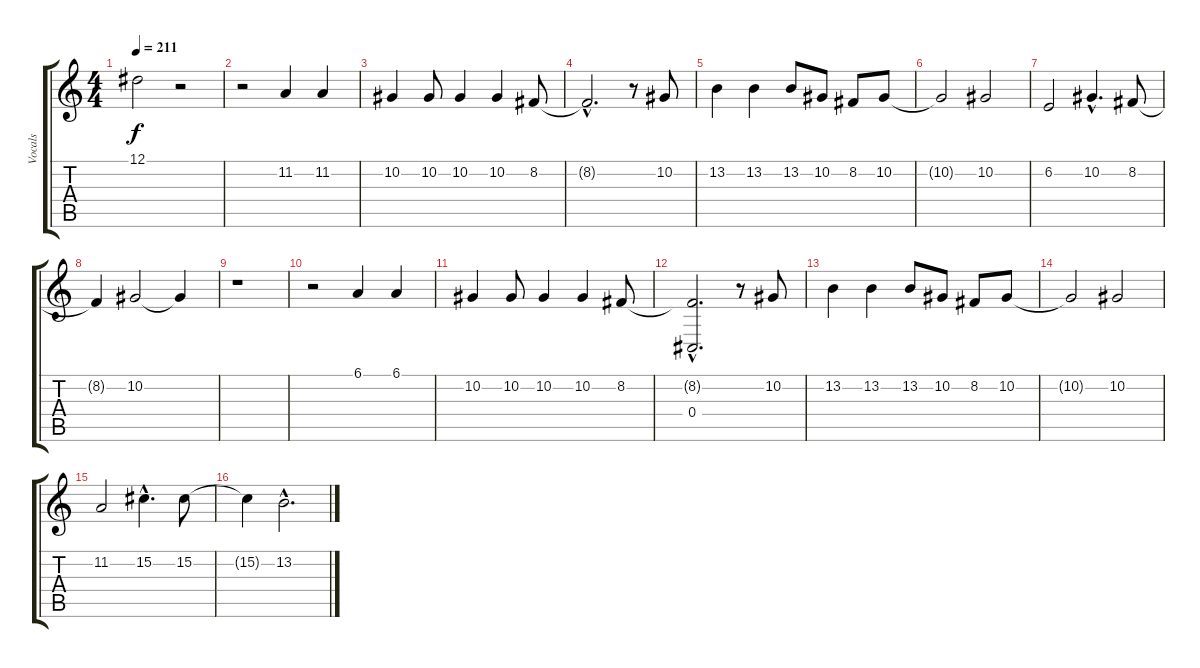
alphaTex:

\track ("Vocals" "Vocals") {instrument lead2sawtooth}
\staff {score tabs}
\tuning (Eb4 Bb3 Gb3 Db3 Ab2 Eb2) {hide}
\ts (4 4)
\tempo 211
\clef g2
\ks c
12.1.2{dy f} r.2 |
r.2 11.2.4 11.2.4 |
10.2.4 10.2.8 10.2.4 10.2.4 8.2.8 |
8.2{hac t}.2{d} r.8 10.2.8 |
13.2.4 13.2.4 13.2.8 10.2.8 8.2.8 10.2.8 |
10.2{t}.2 10.2.2 |
6.2.2 10.2{hac}.4{d} 8.2.8 |
8.2{t}.4 10.2.2 10.2{t}.4 |
r.1 |
r.2 6.1.4 6.1.4 |
10.2.4 10.2.8 10.2.4 10.2.4 8.2.8 |
(8.2{hac t} 0.4{hac}).2{d} r.8 10.2.8 |
13.2.4 13.2.4 13.2.8 10.2.8 8.2.8 10.2.8 |
10.2{t}.2 10.2.2 |
11.2.2 15.2{hac}.4{d} 15.2.8 |
15.2{t}.4 13.2{hac}.2{d}
